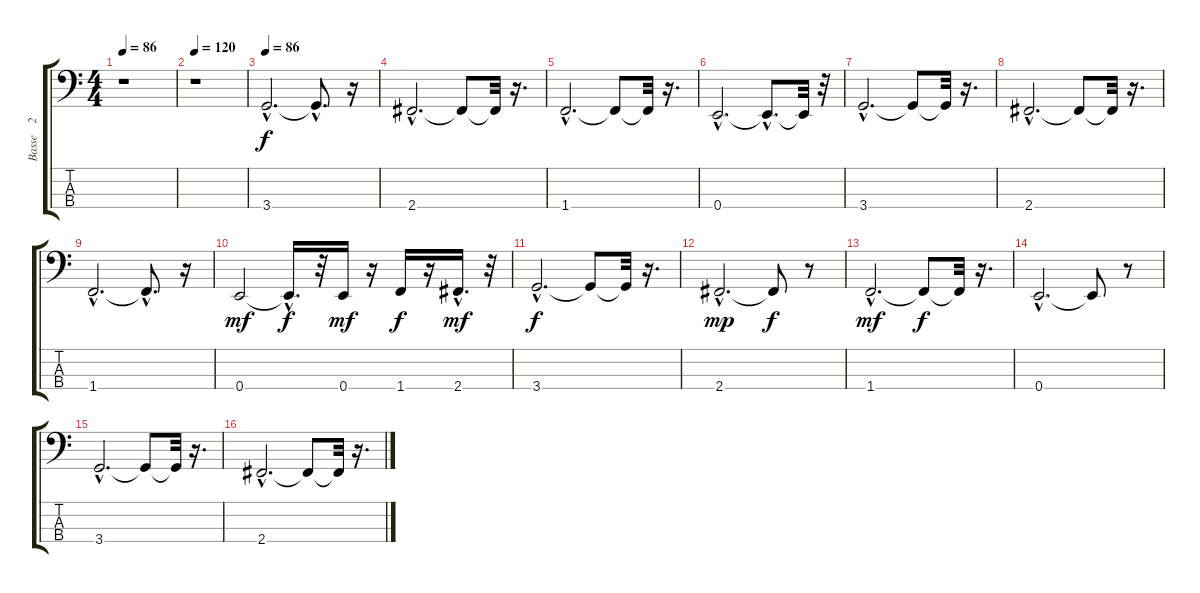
\track ("Basse    2" "Basse    2") {instrument fretlessbass}
\staff {score tabs}
\tuning (G2 D2 A1 E1) {hide}
\ts (4 4)
\tempo 86
\clef f4
\ks c
r.1{dy f instrument fretlessbass} |
\tempo 120
r.1 |
\tempo 86
3.4{hac}.2{d} 3.4{hac t}.8{d} r.16 |
2.4{hac}.2{d} 2.4{t}.8 2.4{t}.32 r.16{d} |
1.4{hac}.2{d} 1.4{t}.8 1.4{t}.32 r.16{d} |
0.4{hac}.2{d} 0.4{hac t}.8{d} 0.4{t}.32 r.32 |
3.4{hac}.2{d} 3.4{t}.8 3.4{t}.32 r.16{d} |
2.4{hac}.2{d} 2.4{t}.8 2.4{t}.32 r.16{d} |
1.4{hac}.2{d} 1.4{hac t}.8{d} r.16 |
0.4.2{dy mf} 0.4{hac t}.16{d dy f} r.32 0.4.16{dy mf} r.16 1.4.16{dy f} r.16 2.4{hac}.16{d dy mf} r.32 |
3.4{hac}.2{d dy f} 3.4{t}.8 3.4{t}.32 r.16{d} |
2.4{hac}.2{d dy mp} 2.4{t}.8{dy f} r.8 |
1.4{hac}.2{d dy mf} 1.4{t}.8{dy f} 1.4{t}.32 r.16{d} |
0.4{hac}.2{d} 0.4{t}.8 r.8 |
3.4{hac}.2{d} 3.4{t}.8 3.4{t}.32 r.16{d} |
2.4{hac}.2{d} 2.4{t}.8 2.4{t}.32 r.16{d}
